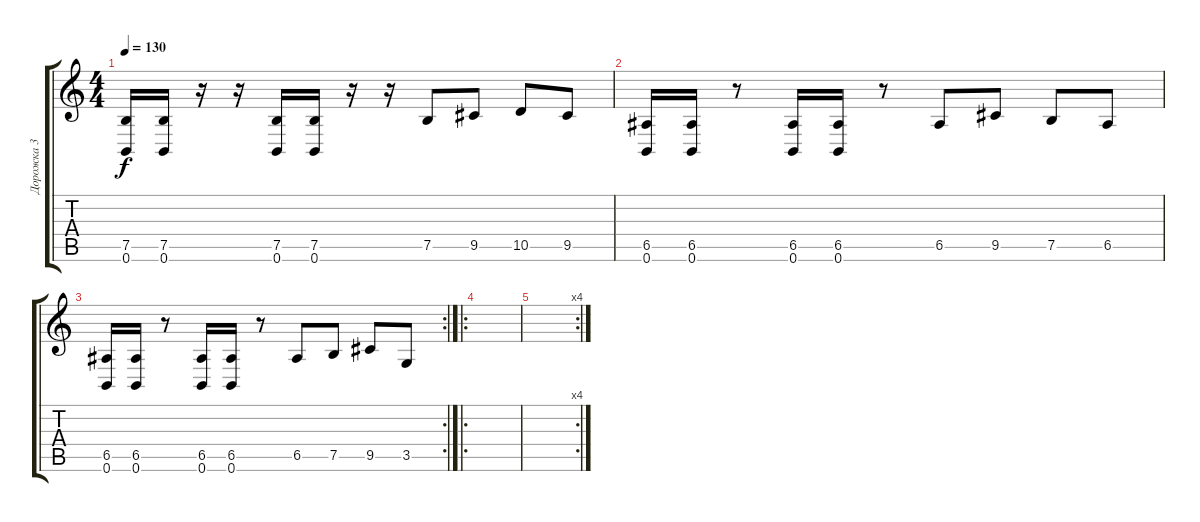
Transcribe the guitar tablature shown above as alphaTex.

\track ("Дорожка 3" "Дорожка 3") {instrument overdrivenguitar}
\staff {score tabs}
\tuning (B3 Gb3 D3 A2 E2 B1) {hide}
\ts (4 4)
\tempo 130
\clef g2
\ks c
(7.5 0.6).16{dy f} (7.5 0.6).16 r.16 r.16 (7.5 0.6).16 (7.5 0.6).16 r.16 r.16 7.5.8 9.5.8 10.5.8 9.5.8 |
(6.5 0.6).16 (6.5 0.6).16 r.8 (6.5 0.6).16 (6.5 0.6).16 r.8 6.5.8 9.5.8 7.5.8 6.5.8 |
\rc 2
(6.5 0.6).16 (6.5 0.6).16 r.8 (6.5 0.6).16 (6.5 0.6).16 r.8 6.5.8 7.5.8 9.5.8 3.5.8 |
\ro
|
\rc 4
